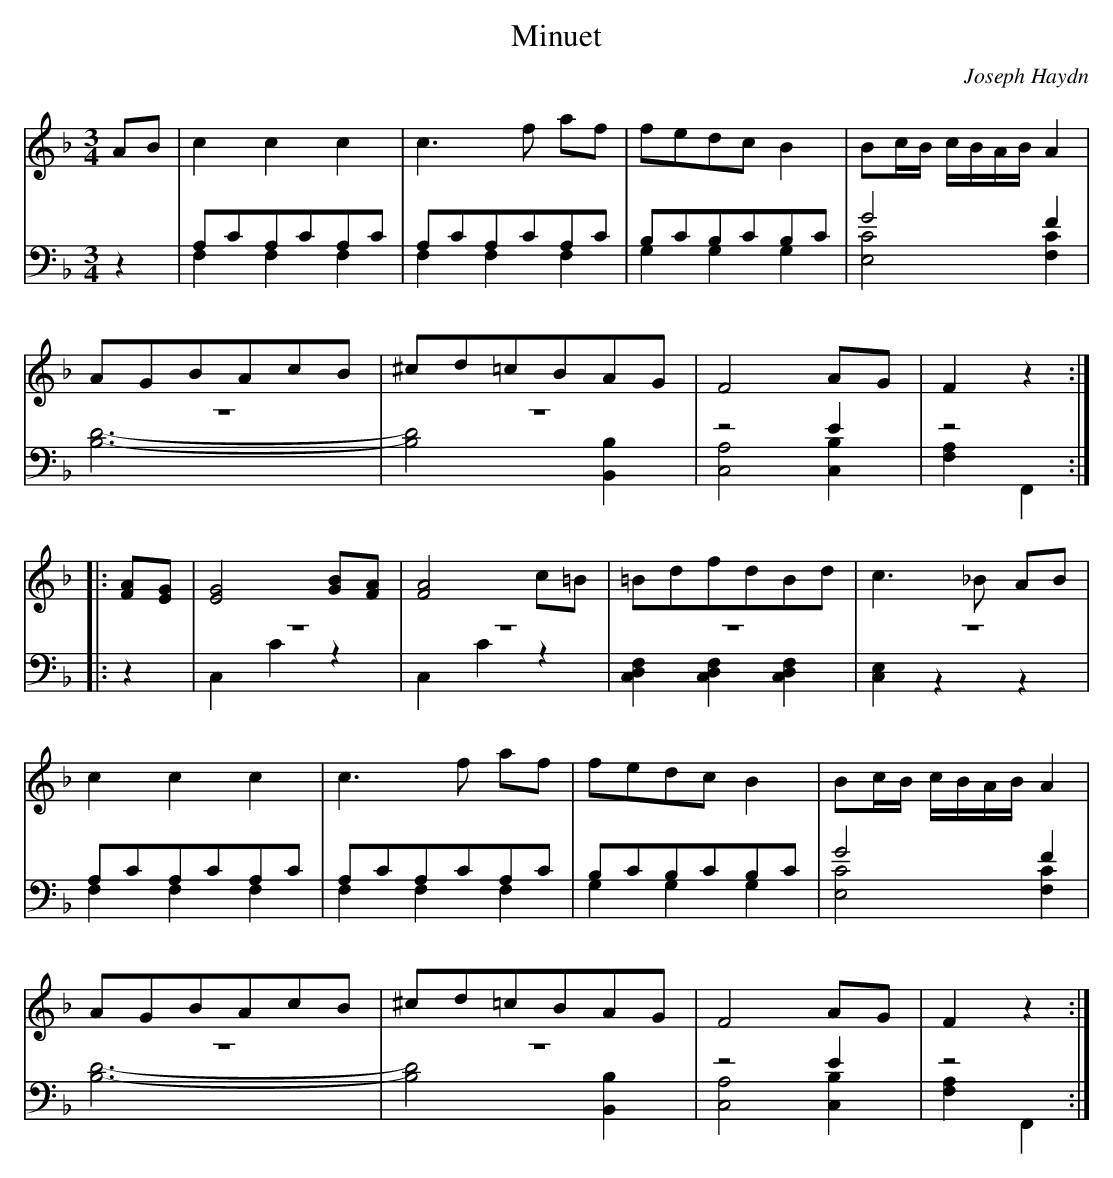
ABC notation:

X:1
T:Minuet
C:Joseph Haydn
V:1 Program 1 0
V:2 Program 1 0 bass up
V:3 Program 1 0 bass merge down
M:3/4
L:1/8
K:F
V:1
AB|c2c2c2|c3f af|fedcB2|Bc/B/ c/B/A/B/A2|
V:2
z2|A,CA,CA,C|A,CA,CA,C|B,CB,CB,C|G4F2|
V:3
z2|F,2F,2F,2|F,2F,2F,2|G,2G,2G,2|[E,4C4][F,2C2]|
V:1
AGBAcB|^cd=cBAG|F4AG|F2 z2:|
V:2
z6|z6|z4E2|z4:|
V:3
[B,6-D6-]|[B,4D4][B,,2B,2]|[C,4A,4][C,2B,2]|[F,2A,2]F,,2:|
V:1
|:[FA][EG]|[E4G4][GB][FA]|[F4A4]c=B|=BdfdBd|c3_B AB|
V:2
|:z2|z6|z6|z6|z6|
V:3
|:z2|C,2 C2 z2|C,2 C2 z2|[C,2D,2F,2][C,2D,2F,2][C,2D,2F,2]|[C,2E,2]z2 z2|
V:1
c2c2c2|c3f af|fedcB2|Bc/B/ c/B/A/B/A2|
V:2
A,CA,CA,C|A,CA,CA,C|B,CB,CB,C|G4F2|
V:3
F,2F,2F,2|F,2F,2F,2|G,2G,2G,2|[E,4C4][F,2C2]|
V:1
AGBAcB|^cd=cBAG|F4AG|F2 z2:|
V:2
z6|z6|z4E2|z4:|
V:3
[B,6-D6-]|[B,4D4][B,,2B,2]|[C,4A,4][C,2B,2]|[F,2A,2]F,,2:|
